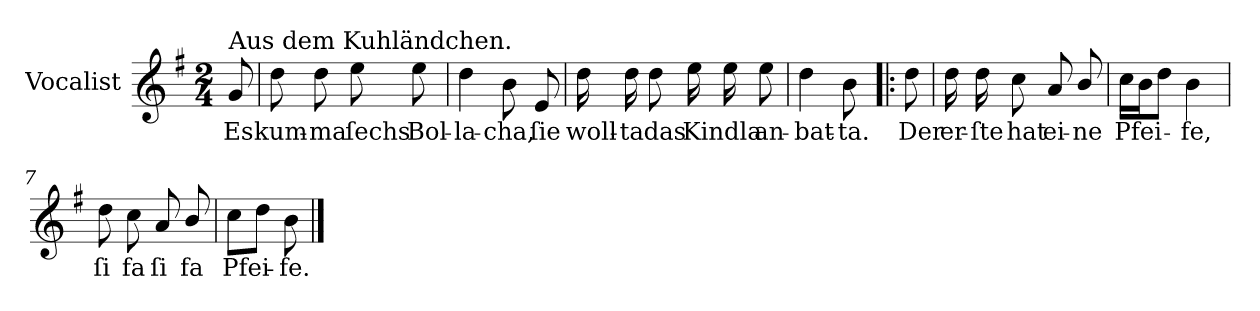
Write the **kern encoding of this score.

**kern	**text
*part1	*part1
*staff1	*staff1
*I"Vocalist	*
*k[f#]	*
*G:	*
*M2/4	*
=	=
!LO:TX:a:t=Aus dem Kuhländchen.	!
8g	Es
=1	=1
8dd	kum-
8dd	-ma
8ee	ſechs
8ee	Bol-
=2	=2
4dd	-la-
8b	-cha,
8e	ſie
=3	=3
16dd	woll-
16dd	-ta
8dd	das
16ee	Kindla
16ee	.
8ee	an-
=4	=4
4dd	-bat-
8b	-ta.
=!|:	=!|:
8dd	Der
=5	=5
16dd	er-
16dd	-ſte
8cc	hat
8a	ei-
8b/	-ne
=6	=6
16ccLL	Pfei-
16bJ	.
8ddJ	.
4b	-fe,
=7	=7
8dd	ſi
8cc	fa
8a	ſi
8b/	fa
=8	=8
8ccL	Pfei-
8ddJ	.
8b	-fe.
==	==
*-	*-
